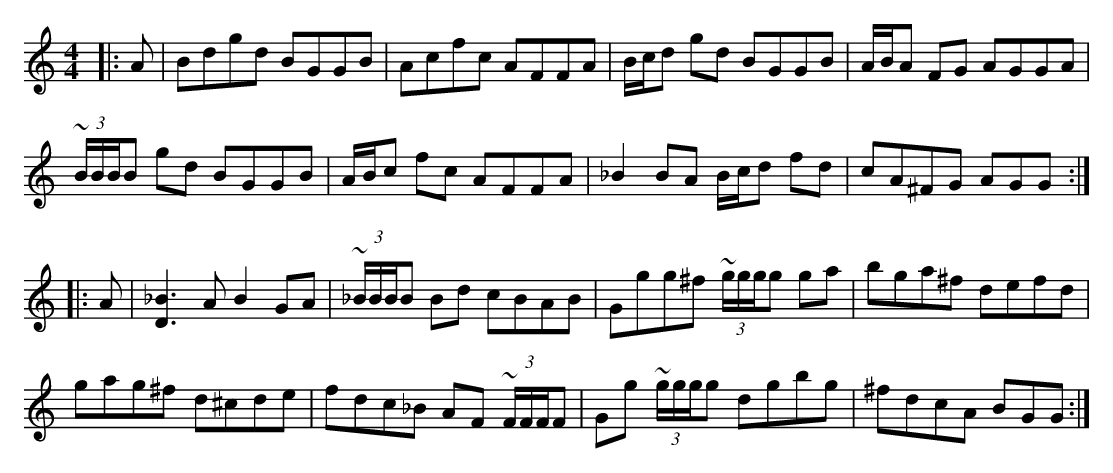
X:1
M:4/4
K:Gmix
|:A|Bdgd BGGB|Acfc AFFA|B/c/d gd BGGB|A/B/A FG AGGA|
~(3B/B/B/B gd BGGB|A/B/c fc AFFA|_B2 BA B/c/d fd|cA^FG AGG:|
|:A|[D3_B3] A B2 GA|~(3_B/B/B/B Bd cBAB|Ggg^f ~(3g/g/g/g ga|bga^f defd|
gag^f d^cde|fdc_B AF ~(3F/F/F/F|Gg ~(3g/g/g/g dgbg|^fdcA BGG:|
